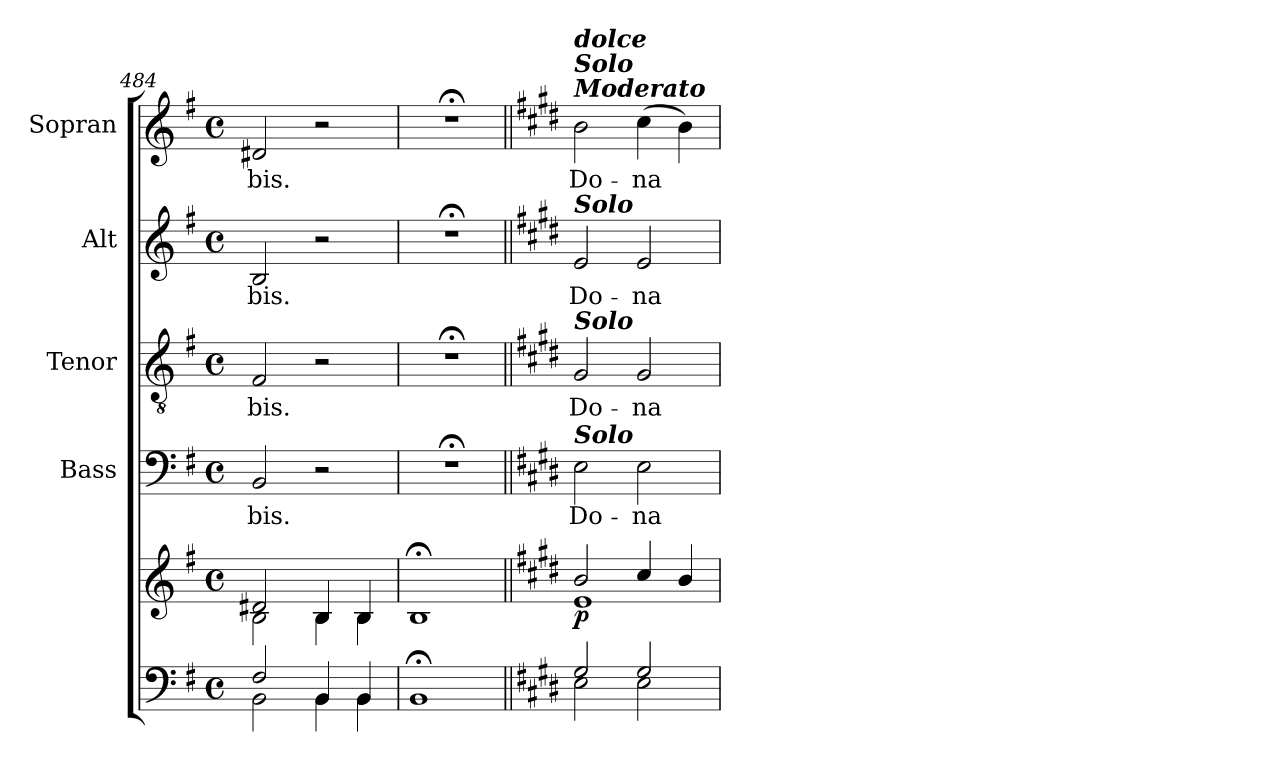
**kern	**kern	**dynam	**kern	**text	**kern	**text	**kern	**text	**kern	**text
*part5	*part5	*part5	*part4	*part4	*part3	*part3	*part2	*part2	*part1	*part1
*staff6	*staff5	*staff5/6	*staff4	*staff4	*staff3	*staff3	*staff2	*staff2	*staff1	*staff1
*	*	*	*I"Bass	*	*I"Tenor	*	*I"Alt	*	*I"Sopran	*
*	*	*	*I'B.	*	*I'T.	*	*I'A.	*	*I'S.	*
*clefF4	*clefG2	*	*clefF4	*	*clefGv2	*	*clefG2	*	*clefG2	*
*k[f#]	*k[f#]	*	*k[f#]	*	*k[f#]	*	*k[f#]	*	*k[f#]	*
*G:	*G:	*	*G:	*	*G:	*	*G:	*	*G:	*
*M4/4	*M4/4	*	*M4/4	*	*M4/4	*	*M4/4	*	*M4/4	*
*met(c)	*met(c)	*	*met(c)	*	*met(c)	*	*met(c)	*	*met(c)	*
=484	=484	=484	=484	=484	=484	=484	=484	=484	=484	=484
*^	*^	*	*	*	*	*	*	*	*	*
!	!	!	!	!	!	!LO:LY:b	!	!LO:LY:b	!	!LO:LY:b	!	!LO:LY:b
2F#/	2BB\	2d#X/	2B\	.	2BB/	-bis.	2F#/	-bis.	2B/	-bis.	2d#X/	-bis.
4BB/	4BB\	4B/	4B\	.	2r	.	2r	.	2r	.	2r	.
4BB/	4BB\	4B/	4B\	.	.	.	.	.	.	.	.	.
*v	*v	*	*	*	*	*	*	*	*	*	*	*
*	*v	*v	*	*	*	*	*	*	*	*	*
=485	=485	=485	=485	=485	=485	=485	=485	=485	=485	=485
1BB;<	1B;<	.	1r;<	.	1r;<	.	1r;<	.	1r;<	.
=486||	=486||	=486||	=486||	=486||	=486||	=486||	=486||	=486||	=486||	=486||
*k[f#c#g#d#]	*k[f#c#g#d#]	*	*k[f#c#g#d#]	*	*k[f#c#g#d#]	*	*k[f#c#g#d#]	*	*k[f#c#g#d#]	*
*E:	*E:	*	*E:	*	*E:	*	*E:	*	*E:	*
*^	*^	*	*	*	*	*	*	*	*	*
!	!	!	!	!	!	!	!	!	!	!	!LO:TX:a:Bi:t=Moderato	!
!	!	!	!	!	!	!	!	!	!	!	!LO:TX:a:Bi:t=Solo	!
!	!	!	!	!	!	!	!	!	!	!	!LO:TX:a:Bi:t=dolce	!
!	!	!	!	!	!	!	!	!	!LO:TX:a:Bi:t=Solo	!	!	!
!	!	!	!	!	!	!	!LO:TX:a:Bi:t=Solo	!	!	!	!	!
!	!	!	!	!	!LO:TX:a:Bi:t=Solo	!	!	!	!	!	!	!
!	!	!	!	!LO:DY:b	!	!LO:LY:b	!	!LO:LY:b	!	!LO:LY:b	!	!LO:LY:b
2G#/	2E\	2b/	1e	p	2E\	Do-	2G#/	Do-	2e/	Do-	2b\	Do-
!	!	!	!	!	!	!LO:LY:b	!	!LO:LY:b	!	!LO:LY:b	!	!LO:LY:b
2G#/	2E\	4cc#/	.	.	2E\	-na	2G#/	-na	2e/	-na	(>4cc#\	-na
.	.	4b/	.	.	.	.	.	.	.	.	4b\)	.
*v	*v	*	*	*	*	*	*	*	*	*	*	*
*	*v	*v	*	*	*	*	*	*	*	*	*
=	=	=	=	=	=	=	=	=	=	=
*-	*-	*-	*-	*-	*-	*-	*-	*-	*-	*-
